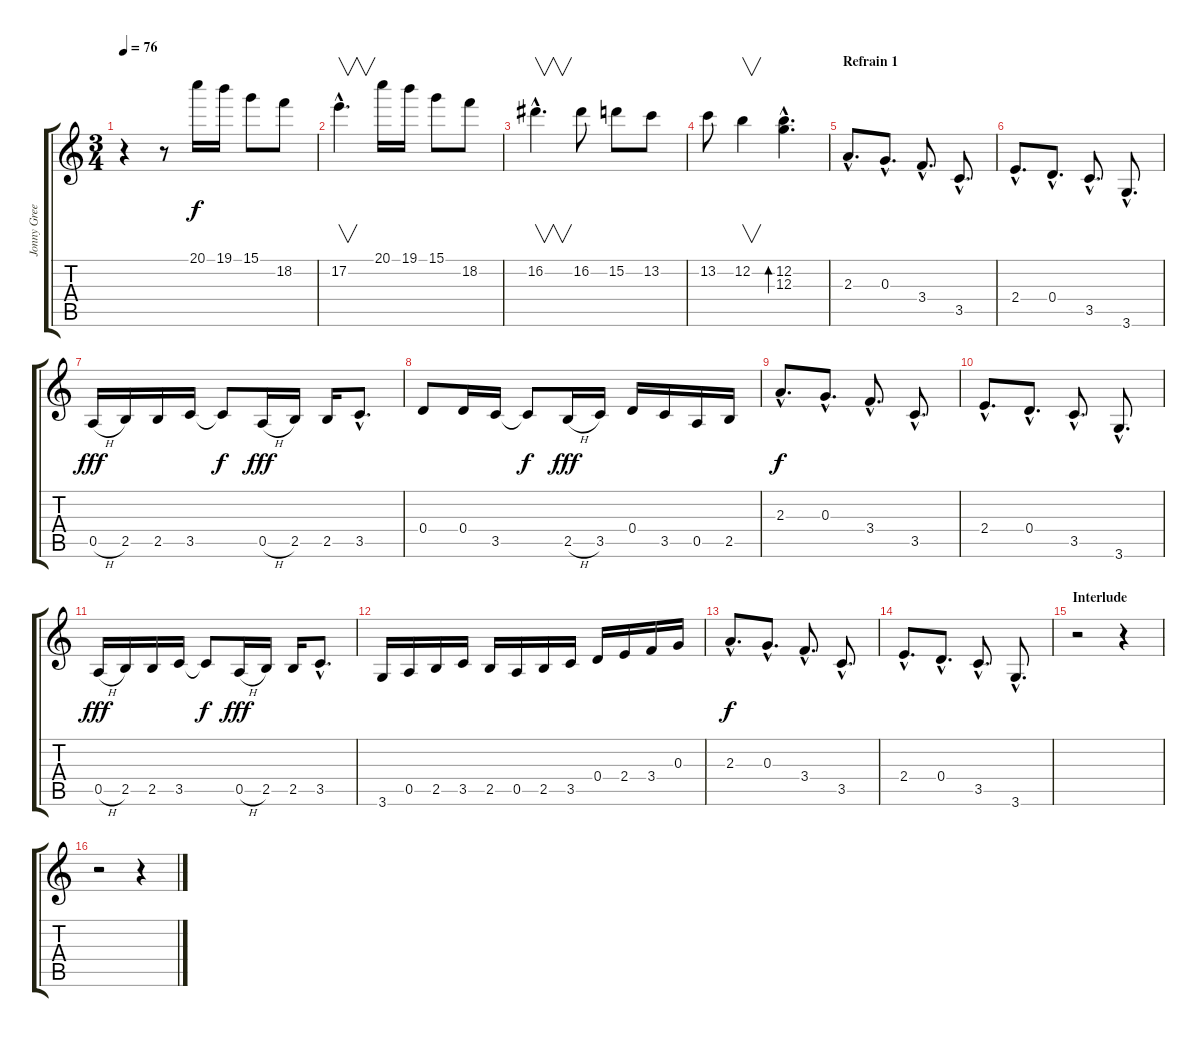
\track ("Jonny Greenwood (left)" "Jonny Gree") {instrument electricguitarclean}
\staff {score tabs}
\tuning (E4 B3 G3 D3 A2 E2) {hide}
\ts (3 4)
\tempo 76
\clef g2
\ks c
r.4{dy f} r.8 20.1.16 19.1.16 15.1.8 18.2.8 |
17.2{hac}.4{v d} 20.1.16 19.1.16 15.1.8 18.2.8 |
16.2{hac}.4{v d} 16.2.8 15.2.8 13.2.8 |
13.2.8 12.2.4{v} (12.2{hac} 12.3{hac}).4{d bd 120} |
\section ("" "Refrain 1")
2.3{hac}.8{d} 0.3{hac}.8{d} 3.4{hac}.8{d} 3.5{hac}.8{d} |
2.4{hac}.8{d} 0.4{hac}.8{d} 3.5{hac}.8{d} 3.6{hac}.8{d} |
0.5{h}.16{dy fff} 2.5.16 2.5.16 3.5.16 3.5{t}.8{dy f} 0.5{h}.16{dy fff} 2.5.16 2.5.16 3.5{hac}.8{d} |
0.4.8 0.4.16 3.5.16 3.5{t}.8{dy f} 2.5{h}.16{dy fff} 3.5.16 0.4.16 3.5.16 0.5.16 2.5.16 |
2.3{hac}.8{d dy f} 0.3{hac}.8{d} 3.4{hac}.8{d} 3.5{hac}.8{d} |
2.4{hac}.8{d} 0.4{hac}.8{d} 3.5{hac}.8{d} 3.6{hac}.8{d} |
0.5{h}.16{dy fff} 2.5.16 2.5.16 3.5.16 3.5{t}.8{dy f} 0.5{h}.16{dy fff} 2.5.16 2.5.16 3.5{hac}.8{d} |
3.6.16 0.5.16 2.5.16 3.5.16 2.5.16 0.5.16 2.5.16 3.5.16 0.4.16 2.4.16 3.4.16 0.3.16 |
2.3{hac}.8{d dy f} 0.3{hac}.8{d} 3.4{hac}.8{d} 3.5{hac}.8{d} |
2.4{hac}.8{d} 0.4{hac}.8{d} 3.5{hac}.8{d} 3.6{hac}.8{d} |
\section ("" "Interlude")
r.2 r.4 |
r.2 r.4
